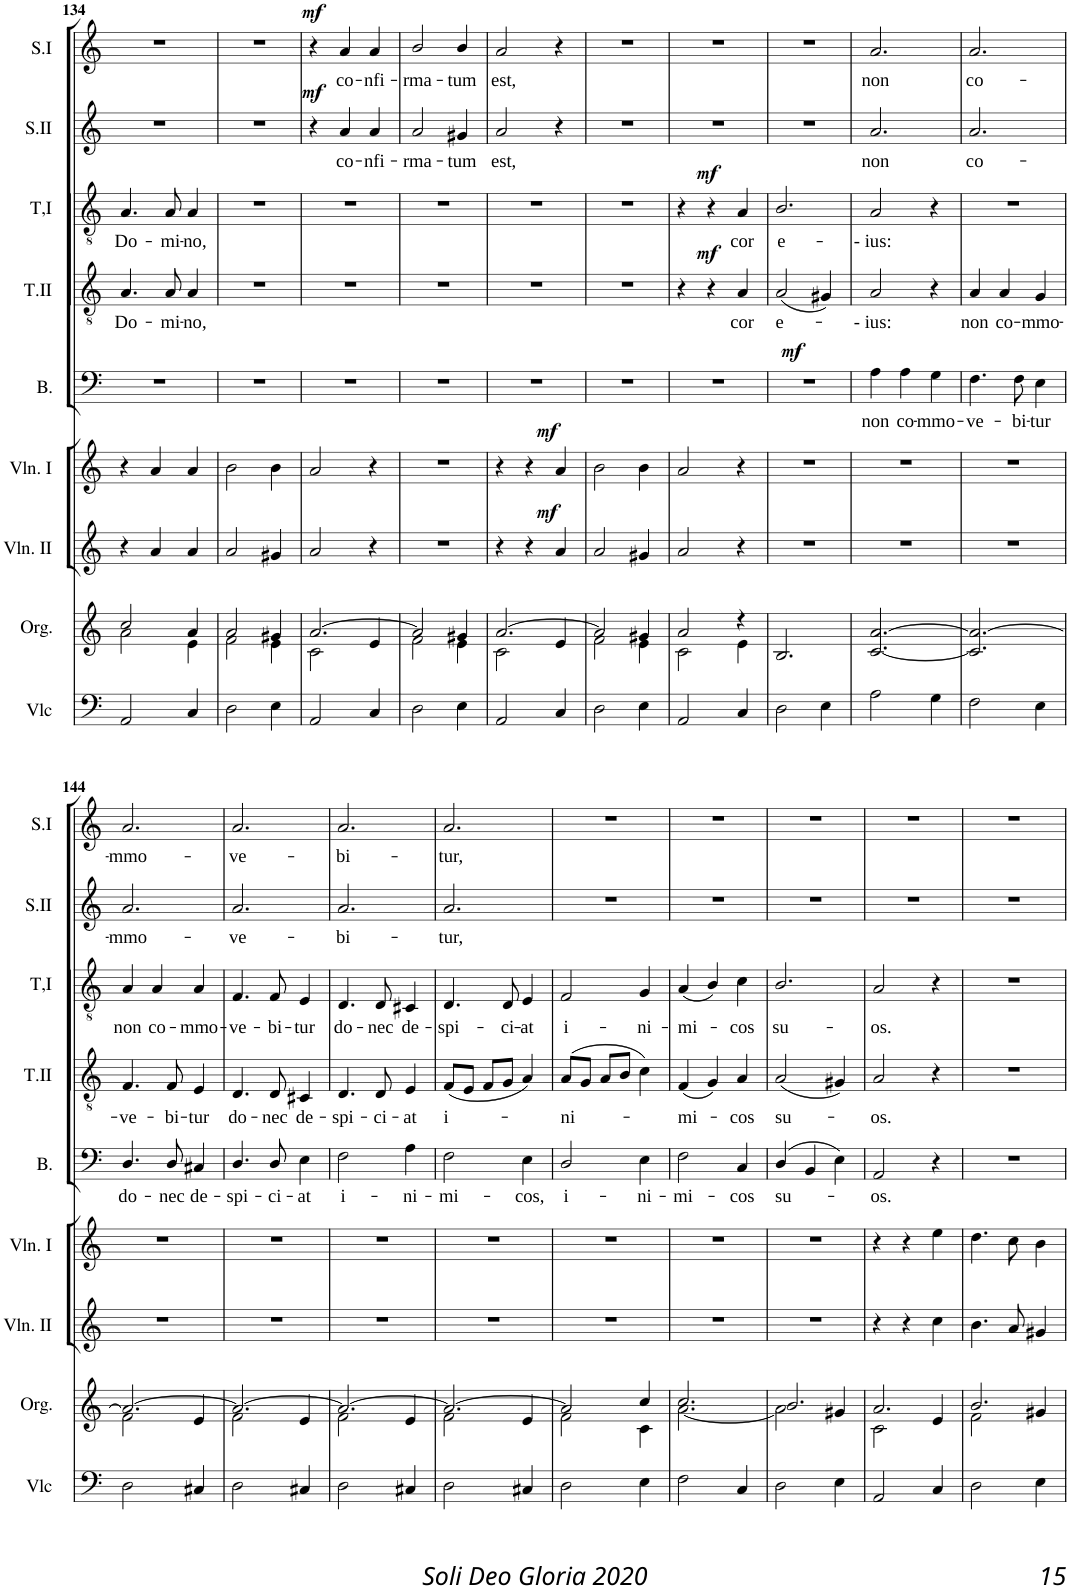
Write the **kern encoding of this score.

**kern	**kern	**kern	**dynam	**kern	**dynam	**kern	**text	**dynam	**kern	**text	**dynam	**kern	**text	**dynam	**kern	**text	**dynam	**kern	**text	**dynam
*part9	*part8	*part7	*part7	*part6	*part6	*part5	*part5	*part5	*part4	*part4	*part4	*part3	*part3	*part3	*part2	*part2	*part2	*part1	*part1	*part1
*staff9	*staff8	*staff7	*staff7	*staff6	*staff6	*staff5	*staff5	*staff5	*staff4	*staff4	*staff4	*staff3	*staff3	*staff3	*staff2	*staff2	*staff2	*staff1	*staff1	*staff1
*I"Violoncelle	*I"Orgue	*I"Violin II	*	*I"Violin I	*	*I"Bass	*	*	*I"Tenor II	*	*	*I"Tenor I	*	*	*I"Soprano II	*	*	*I"Soprano I	*	*
*I'Vlc	*I'Org.	*I'Vln. II	*	*I'Vln. I	*	*I'B.	*	*	*I'T.II	*	*	*I'T,I	*	*	*I'S.II	*	*	*I'S.I	*	*
!!LO:PB:g=z
*clefF4	*clefG2	*clefG2	*	*clefG2	*	*clefF4	*	*	*clefGv2	*	*	*clefGv2	*	*	*clefG2	*	*	*clefG2	*	*
*	*	*	*	*	*	*	*	*	*Trd7c12	*	*	*Trd7c12	*	*	*	*	*	*	*	*
*k[]	*k[]	*k[]	*	*k[]	*	*k[]	*	*	*k[]	*	*	*k[]	*	*	*k[]	*	*	*k[]	*	*
*M3/4	*M3/4	*M3/4	*	*M3/4	*	*M3/4	*	*	*M3/4	*	*	*M3/4	*	*	*M3/4	*	*	*M3/4	*	*
=134	=134	=134	=134	=134	=134	=134	=134	=134	=134	=134	=134	=134	=134	=134	=134	=134	=134	=134	=134	=134
*	*^	*	*	*	*	*	*	*	*	*	*	*	*	*	*	*	*	*	*	*
!	!	!	!	!	!	!	!	!	!	!	!LO:LY:b	!	!	!LO:LY:b	!	!	!	!	!	!	!
2AA/	2cc/	2a\	4r	.	4r	.	2.r	.	.	4.A/	Do-	.	4.A/	Do-	.	2.r	.	.	2.r	.	.
.	.	.	4a/	.	4a/	.	.	.	.	.	.	.	.	.	.	.	.	.	.	.	.
!	!	!	!	!	!	!	!	!	!	!	!LO:LY:b	!	!	!LO:LY:b	!	!	!	!	!	!	!
.	.	.	.	.	.	.	.	.	.	8A/	-mi-	.	8A/	-mi-	.	.	.	.	.	.	.
!	!	!	!	!	!	!	!	!	!	!	!LO:LY:b	!	!	!LO:LY:b	!	!	!	!	!	!	!
4C/	4a/	4e\	4a/	.	4a/	.	.	.	.	4A/	-no,	.	4A/	-no,	.	.	.	.	.	.	.
=135	=135	=135	=135	=135	=135	=135	=135	=135	=135	=135	=135	=135	=135	=135	=135	=135	=135	=135	=135	=135	=135
2D\	2a/	2f\	2a/	.	2b\	.	2.r	.	.	2.r	.	.	2.r	.	.	2.r	.	.	2.r	.	.
4E\	4g#X/	4e\	4g#X/	.	4b\	.	.	.	.	.	.	.	.	.	.	.	.	.	.	.	.
=136	=136	=136	=136	=136	=136	=136	=136	=136	=136	=136	=136	=136	=136	=136	=136	=136	=136	=136	=136	=136	=136
!	!	!	!	!	!	!	!	!	!	!	!	!	!	!	!	!	!	!LO:DY:a	!	!	!LO:DY:a
2AA/	[2.a/	2c\	2a/	.	2a/	.	2.r	.	.	2.r	.	.	2.r	.	.	4r	.	mf	4r	.	mf
!	!	!	!	!	!	!	!	!	!	!	!	!	!	!	!	!	!LO:LY:b	!	!	!LO:LY:b	!
.	.	.	.	.	.	.	.	.	.	.	.	.	.	.	.	4a/	co-	.	4a/	co-	.
!	!	!	!	!	!	!	!	!	!	!	!	!	!	!	!	!	!LO:LY:b	!	!	!LO:LY:b	!
4C/	.	4e/	4r	.	4r	.	.	.	.	.	.	.	.	.	.	4a/	-nfi-	.	4a/	-nfi-	.
=137	=137	=137	=137	=137	=137	=137	=137	=137	=137	=137	=137	=137	=137	=137	=137	=137	=137	=137	=137	=137	=137
!	!	!	!	!	!	!	!	!	!	!	!	!	!	!	!	!	!LO:LY:b	!	!	!LO:LY:b	!
2D\	2a/]	2f\	2.r	.	2.r	.	2.r	.	.	2.r	.	.	2.r	.	.	2a/	-rma-	.	2b/	-rma-	.
!	!	!	!	!	!	!	!	!	!	!	!	!	!	!	!	!	!LO:LY:b	!	!	!LO:LY:b	!
4E\	4g#X/	4e\	.	.	.	.	.	.	.	.	.	.	.	.	.	4g#X/	-tum	.	4b/	-tum	.
=138	=138	=138	=138	=138	=138	=138	=138	=138	=138	=138	=138	=138	=138	=138	=138	=138	=138	=138	=138	=138	=138
!	!	!	!	!	!	!	!	!	!	!	!	!	!	!	!	!	!LO:LY:b	!	!	!LO:LY:b	!
2AA/	[2.a/	2c\	4r	.	4r	.	2.r	.	.	2.r	.	.	2.r	.	.	2a/	est,	.	2a/	est,	.
.	.	.	4r	.	4r	.	.	.	.	.	.	.	.	.	.	.	.	.	.	.	.
!	!	!	!	!LO:DY:a	!	!LO:DY:a	!	!	!	!	!	!	!	!	!	!	!	!	!	!	!
4C/	.	4e/	4a/	mf	4a/	mf	.	.	.	.	.	.	.	.	.	4r	.	.	4r	.	.
=139	=139	=139	=139	=139	=139	=139	=139	=139	=139	=139	=139	=139	=139	=139	=139	=139	=139	=139	=139	=139	=139
2D\	2a/]	2f\	2a/	.	2b\	.	2.r	.	.	2.r	.	.	2.r	.	.	2.r	.	.	2.r	.	.
4E\	4g#X/	4e\	4g#X/	.	4b\	.	.	.	.	.	.	.	.	.	.	.	.	.	.	.	.
=140	=140	=140	=140	=140	=140	=140	=140	=140	=140	=140	=140	=140	=140	=140	=140	=140	=140	=140	=140	=140	=140
2AA/	2a/	2c\	2a/	.	2a/	.	2.r	.	.	4r	.	.	4r	.	.	2.r	.	.	2.r	.	.
!	!	!	!	!	!	!	!	!	!	!	!	!LO:DY:a	!	!	!LO:DY:a	!	!	!	!	!	!
.	.	.	.	.	.	.	.	.	.	4r	.	mf	4r	.	mf	.	.	.	.	.	.
!	!	!	!	!	!	!	!	!	!	!	!LO:LY:b	!	!	!LO:LY:b	!	!	!	!	!	!	!
4C/	4r	4e\	4r	.	4r	.	.	.	.	4A/	cor	.	4A/	cor	.	.	.	.	.	.	.
=141	=141	=141	=141	=141	=141	=141	=141	=141	=141	=141	=141	=141	=141	=141	=141	=141	=141	=141	=141	=141	=141
!	!	!	!	!	!	!	!	!	!LO:DY:a	!	!LO:LY:b	!	!	!LO:LY:b	!	!	!	!	!	!	!
*	*v	*v	*	*	*	*	*	*	*	*	*	*	*	*	*	*	*	*	*	*	*
2D\	2.B/	2.r	.	2.r	.	2.r	.	mf	(2A/	e-	.	2.B/	e-	.	2.r	.	.	2.r	.	.
4E\	.	.	.	.	.	.	.	.	4G#X/)	.	.	.	.	.	.	.	.	.	.	.
=142	=142	=142	=142	=142	=142	=142	=142	=142	=142	=142	=142	=142	=142	=142	=142	=142	=142	=142	=142	=142
!	!	!	!	!	!	!	!LO:LY:b	!	!	!LO:LY:b	!	!	!LO:LY:b	!	!	!LO:LY:b	!	!	!LO:LY:b	!
2A\	[2.c/ [2.a/	2.r	.	2.r	.	4A\	non	.	2A/	-- ius:	.	2A/	-- ius:	.	2.a/	non	.	2.a/	non	.
!	!	!	!	!	!	!	!LO:LY:b	!	!	!	!	!	!	!	!	!	!	!	!	!
.	.	.	.	.	.	4A\	co-	.	.	.	.	.	.	.	.	.	.	.	.	.
!	!	!	!	!	!	!	!LO:LY:b	!	!	!	!	!	!	!	!	!	!	!	!	!
4G\	.	.	.	.	.	4G\	-mmo-	.	4r	.	.	4r	.	.	.	.	.	.	.	.
=143	=143	=143	=143	=143	=143	=143	=143	=143	=143	=143	=143	=143	=143	=143	=143	=143	=143	=143	=143	=143
!	!	!	!	!	!	!	!LO:LY:b	!	!	!LO:LY:b	!	!	!	!	!	!LO:LY:b	!	!	!LO:LY:b	!
2F\	2.c/] 2.a/_	2.r	.	2.r	.	4.F\	-ve-	.	4A/	non	.	2.r	.	.	2.a/	co-	.	2.a/	co-	.
!	!	!	!	!	!	!	!	!	!	!LO:LY:b	!	!	!	!	!	!	!	!	!	!
.	.	.	.	.	.	.	.	.	4A/	co-	.	.	.	.	.	.	.	.	.	.
!	!	!	!	!	!	!	!LO:LY:b	!	!	!	!	!	!	!	!	!	!	!	!	!
.	.	.	.	.	.	8F\	-bi-	.	.	.	.	.	.	.	.	.	.	.	.	.
!	!	!	!	!	!	!	!LO:LY:b	!	!	!LO:LY:b	!	!	!	!	!	!	!	!	!	!
4E\	.	.	.	.	.	4E\	-tur	.	4G/	-mmo-	.	.	.	.	.	.	.	.	.	.
!!LO:LB:g=z
=144	=144	=144	=144	=144	=144	=144	=144	=144	=144	=144	=144	=144	=144	=144	=144	=144	=144	=144	=144	=144
*	*^	*	*	*	*	*	*	*	*	*	*	*	*	*	*	*	*	*	*	*
!	!	!	!	!	!	!	!	!LO:LY:b	!	!	!LO:LY:b	!	!	!LO:LY:b	!	!	!LO:LY:b	!	!	!LO:LY:b	!
2D\	2.a/_	2f\	2.r	.	2.r	.	4.D/	do-	.	4.F/	-ve-	.	4A/	non	.	2.a/	-mmo-	.	2.a/	-mmo-	.
!	!	!	!	!	!	!	!	!	!	!	!	!	!	!LO:LY:b	!	!	!	!	!	!	!
.	.	.	.	.	.	.	.	.	.	.	.	.	4A/	co-	.	.	.	.	.	.	.
!	!	!	!	!	!	!	!	!LO:LY:b	!	!	!LO:LY:b	!	!	!	!	!	!	!	!	!	!
.	.	.	.	.	.	.	8D/	-nec	.	8F/	-bi-	.	.	.	.	.	.	.	.	.	.
!	!	!	!	!	!	!	!	!LO:LY:b	!	!	!LO:LY:b	!	!	!LO:LY:b	!	!	!	!	!	!	!
4C#X/	.	4e/	.	.	.	.	4C#X/	de-	.	4E/	-tur	.	4A/	-mmo-	.	.	.	.	.	.	.
=145	=145	=145	=145	=145	=145	=145	=145	=145	=145	=145	=145	=145	=145	=145	=145	=145	=145	=145	=145	=145	=145
!	!	!	!	!	!	!	!	!LO:LY:b	!	!	!LO:LY:b	!	!	!LO:LY:b	!	!	!LO:LY:b	!	!	!LO:LY:b	!
2D\	2.a/_	2f\	2.r	.	2.r	.	4.D/	-spi-	.	4.D/	do-	.	4.F/	-ve-	.	2.a/	-ve-	.	2.a/	-ve-	.
!	!	!	!	!	!	!	!	!LO:LY:b	!	!	!LO:LY:b	!	!	!LO:LY:b	!	!	!	!	!	!	!
.	.	.	.	.	.	.	8D/	-ci-	.	8D/	-nec	.	8F/	-bi-	.	.	.	.	.	.	.
!	!	!	!	!	!	!	!	!LO:LY:b	!	!	!LO:LY:b	!	!	!LO:LY:b	!	!	!	!	!	!	!
4C#X/	.	4e/	.	.	.	.	4E\	-at	.	4C#X/	de-	.	4E/	-tur	.	.	.	.	.	.	.
=146	=146	=146	=146	=146	=146	=146	=146	=146	=146	=146	=146	=146	=146	=146	=146	=146	=146	=146	=146	=146	=146
!	!	!	!	!	!	!	!	!LO:LY:b	!	!	!LO:LY:b	!	!	!LO:LY:b	!	!	!LO:LY:b	!	!	!LO:LY:b	!
2D\	2.a/_	2f\	2.r	.	2.r	.	2F\	i-	.	4.D/	-spi-	.	4.D/	do-	.	2.a/	-bi-	.	2.a/	-bi-	.
!	!	!	!	!	!	!	!	!	!	!	!LO:LY:b	!	!	!LO:LY:b	!	!	!	!	!	!	!
.	.	.	.	.	.	.	.	.	.	8D/	-ci-	.	8D/	-nec	.	.	.	.	.	.	.
!	!	!	!	!	!	!	!	!LO:LY:b	!	!	!LO:LY:b	!	!	!LO:LY:b	!	!	!	!	!	!	!
4C#X/	.	4e/	.	.	.	.	4A\	-ni-	.	4E/	-at	.	4C#X/	de-	.	.	.	.	.	.	.
=147	=147	=147	=147	=147	=147	=147	=147	=147	=147	=147	=147	=147	=147	=147	=147	=147	=147	=147	=147	=147	=147
!	!	!	!	!	!	!	!	!LO:LY:b	!	!	!LO:LY:b	!	!	!LO:LY:b	!	!	!LO:LY:b	!	!	!LO:LY:b	!
2D\	2.a/_	2f\	2.r	.	2.r	.	2F\	-mi-	.	(8F/L	i-	.	4.D/	-spi-	.	2.a/	-tur,	.	2.a/	-tur,	.
.	.	.	.	.	.	.	.	.	.	8E/J	.	.	.	.	.	.	.	.	.	.	.
.	.	.	.	.	.	.	.	.	.	8F/L	.	.	.	.	.	.	.	.	.	.	.
!	!	!	!	!	!	!	!	!	!	!	!	!	!	!LO:LY:b	!	!	!	!	!	!	!
.	.	.	.	.	.	.	.	.	.	8G/J	.	.	8D/	-ci-	.	.	.	.	.	.	.
!	!	!	!	!	!	!	!	!LO:LY:b	!	!	!	!	!	!LO:LY:b	!	!	!	!	!	!	!
4C#X/	.	4e/	.	.	.	.	4E\	-cos,	.	4A/)	.	.	4E/	-at	.	.	.	.	.	.	.
=148	=148	=148	=148	=148	=148	=148	=148	=148	=148	=148	=148	=148	=148	=148	=148	=148	=148	=148	=148	=148	=148
!	!	!	!	!	!	!	!	!LO:LY:b	!	!	!LO:LY:b	!	!	!LO:LY:b	!	!	!	!	!	!	!
2D\	2a/]	2f\	2.r	.	2.r	.	2D/	i-	.	(8A/L	-ni-	.	2F/	i-	.	2.r	.	.	2.r	.	.
.	.	.	.	.	.	.	.	.	.	8G/J	.	.	.	.	.	.	.	.	.	.	.
.	.	.	.	.	.	.	.	.	.	8A/L	.	.	.	.	.	.	.	.	.	.	.
.	.	.	.	.	.	.	.	.	.	8B/J	.	.	.	.	.	.	.	.	.	.	.
!	!	!	!	!	!	!	!	!LO:LY:b	!	!	!	!	!	!LO:LY:b	!	!	!	!	!	!	!
4E\	4cc/	4c\	.	.	.	.	4E\	-ni-	.	4c\)	.	.	4G/	-ni-	.	.	.	.	.	.	.
=149	=149	=149	=149	=149	=149	=149	=149	=149	=149	=149	=149	=149	=149	=149	=149	=149	=149	=149	=149	=149	=149
!	!	!	!	!	!	!	!	!LO:LY:b	!	!	!LO:LY:b	!	!	!LO:LY:b	!	!	!	!	!	!	!
2F\	2.cc/	[2.a\	2.r	.	2.r	.	2F\	-mi-	.	(4F/	-mi-	.	(4A/	-mi-	.	2.r	.	.	2.r	.	.
.	.	.	.	.	.	.	.	.	.	4G/)	.	.	4B/)	.	.	.	.	.	.	.	.
!	!	!	!	!	!	!	!	!LO:LY:b	!	!	!LO:LY:b	!	!	!LO:LY:b	!	!	!	!	!	!	!
4C/	.	.	.	.	.	.	4C/	-cos	.	4A/	-cos	.	4c\	-cos	.	.	.	.	.	.	.
=150	=150	=150	=150	=150	=150	=150	=150	=150	=150	=150	=150	=150	=150	=150	=150	=150	=150	=150	=150	=150	=150
!	!	!	!	!	!	!	!	!LO:LY:b	!	!	!LO:LY:b	!	!	!LO:LY:b	!	!	!	!	!	!	!
2D\	2.b/	2a\]	2.r	.	2.r	.	(4D/	su-	.	(2A/	su-	.	2.B/	su-	.	2.r	.	.	2.r	.	.
.	.	.	.	.	.	.	4BB/	.	.	.	.	.	.	.	.	.	.	.	.	.	.
4E\	.	4g#X/	.	.	.	.	4E\)	.	.	4G#X/)	.	.	.	.	.	.	.	.	.	.	.
=151	=151	=151	=151	=151	=151	=151	=151	=151	=151	=151	=151	=151	=151	=151	=151	=151	=151	=151	=151	=151	=151
!	!	!	!	!	!	!	!	!LO:LY:b	!	!	!LO:LY:b	!	!	!LO:LY:b	!	!	!	!	!	!	!
2AA/	2.a/	2c\	4r	.	4r	.	2AA/	-os.	.	2A/	-os.	.	2A/	-os.	.	2.r	.	.	2.r	.	.
.	.	.	4r	.	4r	.	.	.	.	.	.	.	.	.	.	.	.	.	.	.	.
4C/	.	4e/	4cc\	.	4ee\	.	4r	.	.	4r	.	.	4r	.	.	.	.	.	.	.	.
=152	=152	=152	=152	=152	=152	=152	=152	=152	=152	=152	=152	=152	=152	=152	=152	=152	=152	=152	=152	=152	=152
2D\	2.b/	2f\	4.b\	.	4.dd\	.	2.r	.	.	2.r	.	.	2.r	.	.	2.r	.	.	2.r	.	.
.	.	.	8a/	.	8cc\	.	.	.	.	.	.	.	.	.	.	.	.	.	.	.	.
4E\	.	4g#X/	4g#X/	.	4b\	.	.	.	.	.	.	.	.	.	.	.	.	.	.	.	.
*	*v	*v	*	*	*	*	*	*	*	*	*	*	*	*	*	*	*	*	*	*	*
=	=	=	=	=	=	=	=	=	=	=	=	=	=	=	=	=	=	=	=	=
*-	*-	*-	*-	*-	*-	*-	*-	*-	*-	*-	*-	*-	*-	*-	*-	*-	*-	*-	*-	*-
